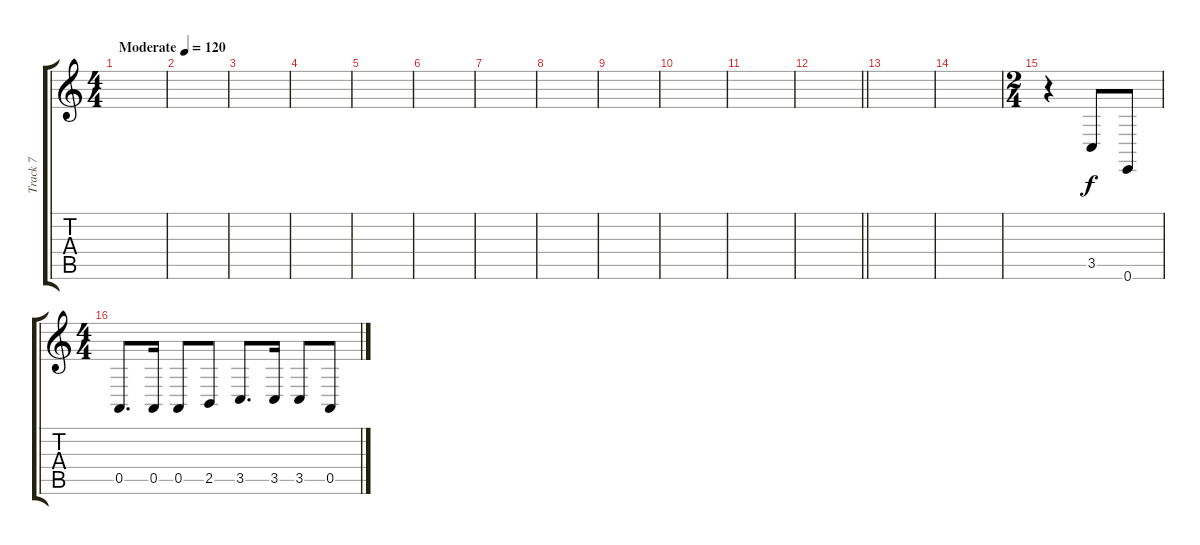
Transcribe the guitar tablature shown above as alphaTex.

\track ("Track 7" "Track 7") {instrument lead6voice}
\staff {score tabs}
\tuning (E4 B3 G3 D3 A2 E2) {hide}
\ts (4 4)
\tempo (120 "Moderate")
\clef g2
\ks c
|
|
|
|
|
|
|
|
|
|
|
\barLineRight lightlight
|
|
|
\ts (2 4)
r.4 3.5.8 0.6.8 |
\ts (4 4)
0.5.8{d} 0.5.16 0.5.8 2.5.8 3.5.8{d} 3.5.16 3.5.8 0.5.8
